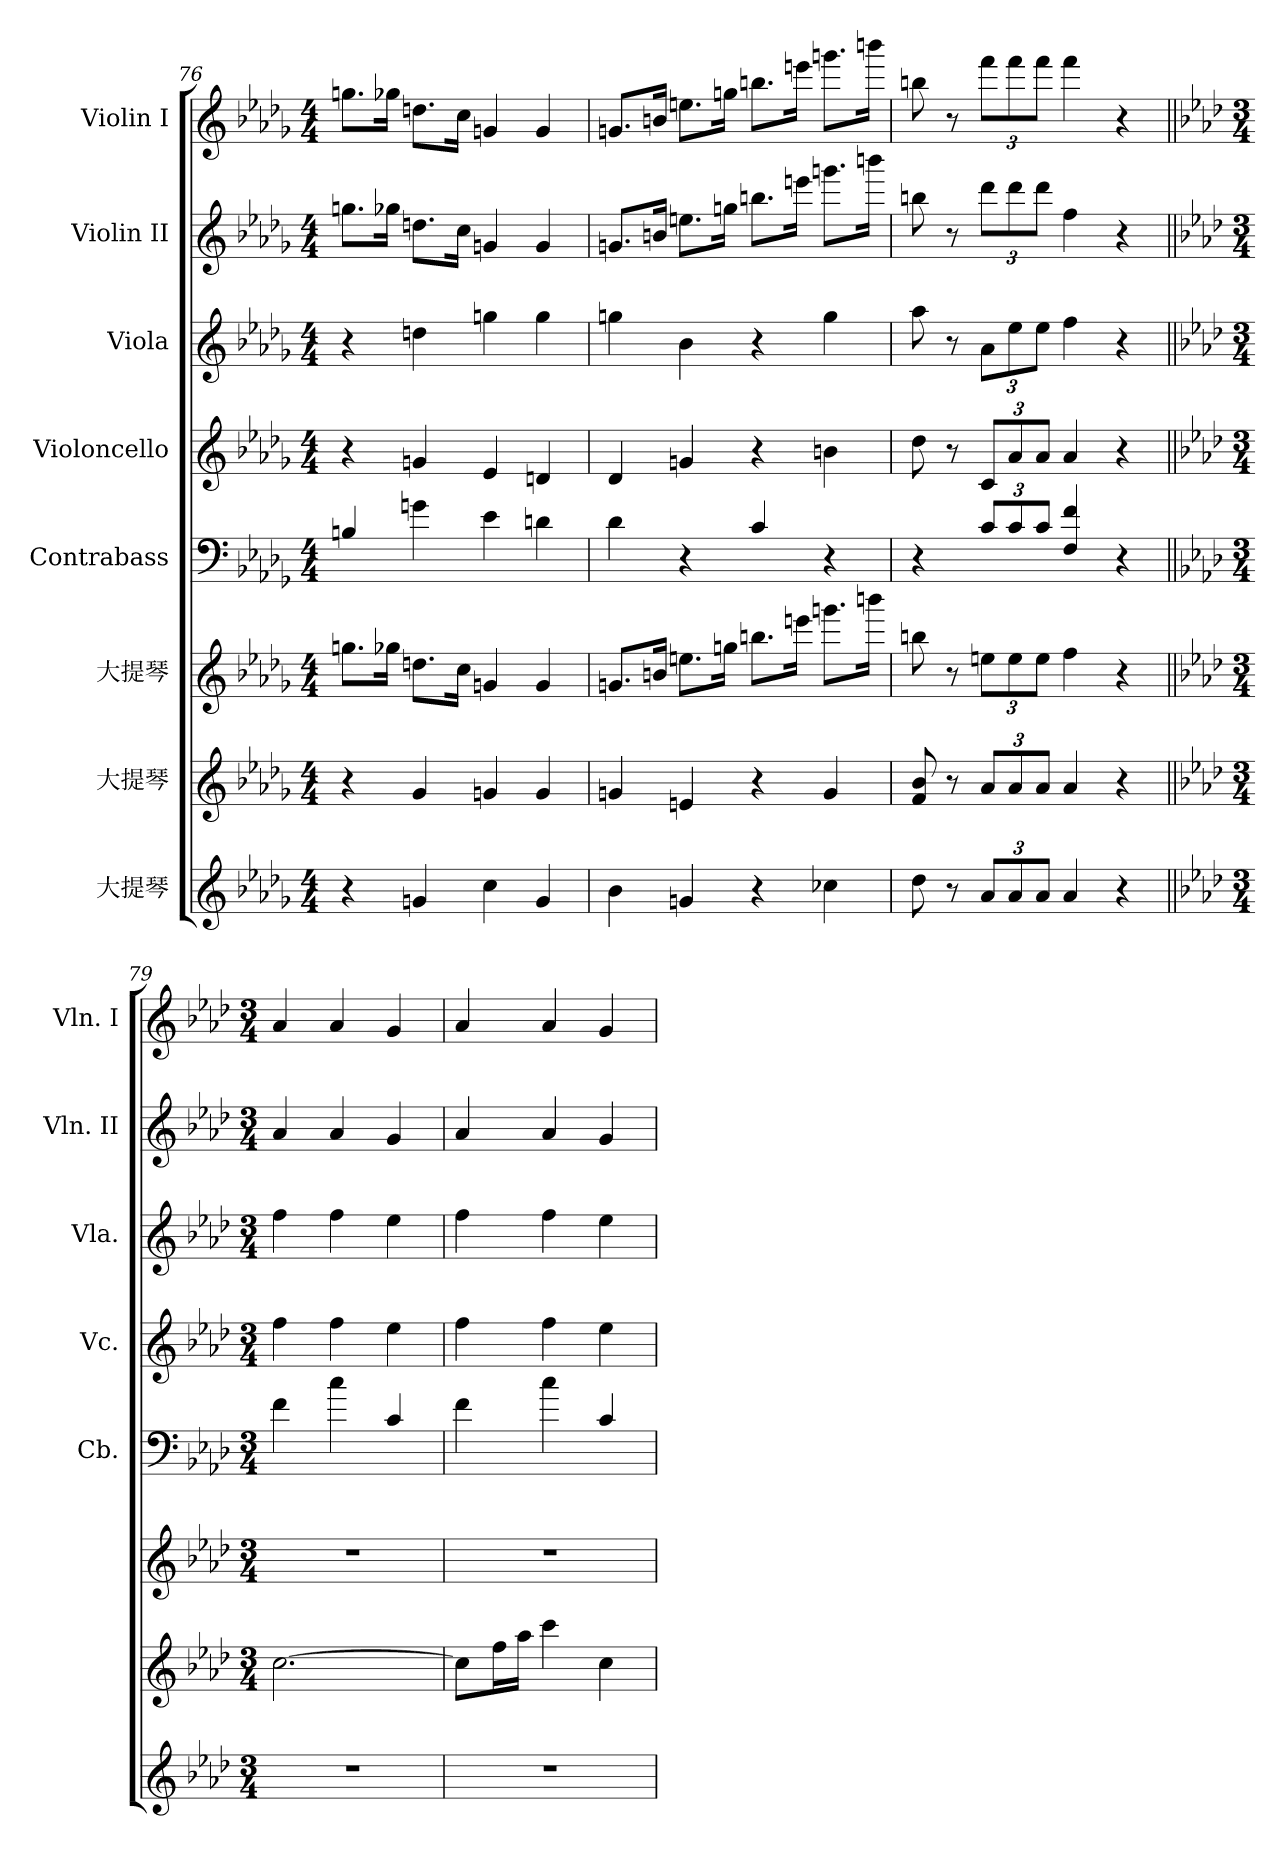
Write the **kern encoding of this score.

**kern	**kern	**kern	**kern	**kern	**kern	**kern	**kern
*part8	*part7	*part6	*part5	*part4	*part3	*part2	*part1
*staff8	*staff7	*staff6	*staff5	*staff4	*staff3	*staff2	*staff1
*I"大提琴	*I"大提琴	*I"大提琴	*I"Contrabass	*I"Violoncello	*I"Viola	*I"Violin II	*I"Violin I
*	*	*	*I'Cb.	*I'Vc.	*I'Vla.	*I'Vln. II	*I'Vln. I
*clefG2	*clefG2	*clefG2	*clefF4	*clefG2	*clefG2	*clefG2	*clefG2
*	*	*	*ITrd7c12	*	*	*	*
*k[b-e-a-d-g-]	*k[b-e-a-d-g-]	*k[b-e-a-d-g-]	*k[b-e-a-d-g-]	*k[b-e-a-d-g-]	*k[b-e-a-d-g-]	*k[b-e-a-d-g-]	*k[b-e-a-d-g-]
*M4/4	*M4/4	*M4/4	*M4/4	*M4/4	*M4/4	*M4/4	*M4/4
=76	=76	=76	=76	=76	=76	=76	=76
4r	4r	8.ggn\L	4BBn/	4r	4r	8.ggn\L	8.ggn\L
.	.	16gg-X\Jk	.	.	.	16gg-X\Jk	16gg-X\Jk
4gn/	4g-/	8.ddn\L	4Gn\	4gn/	4ddn\	8.ddn\L	8.ddn\L
.	.	16cc\Jk	.	.	.	16cc\Jk	16cc\Jk
4cc\	4gn/	4gn/	4E-\	4e-/	4ggn\	4gn/	4gn/
4g/	4g/	4g/	4Dn\	4dn/	4gg\	4g/	4g/
=77	=77	=77	=77	=77	=77	=77	=77
4b-\	4gn/	8.gn/L	4D-\	4d-/	4ggn\	8.gn/L	8.gn/L
.	.	16bn/Jk	.	.	.	16bn/Jk	16bn/Jk
4gn/	4en/	8.een\L	4r	4gn/	4b-\	8.een\L	8.een\L
.	.	16ggn\Jk	.	.	.	16ggn\Jk	16ggn\Jk
4r	4r	8.bbn\L	4C/	4r	4r	8.bbn\L	8.bbn\L
.	.	16eeen\Jk	.	.	.	16eeen\Jk	16eeen\Jk
4cc-X\	4g/	8.gggn\L	4r	4bn\	4gg\	8.gggn\L	8.gggn\L
.	.	16bbbn\Jk	.	.	.	16bbbn\Jk	16bbbn\Jk
!!LO:PB:g=z
=78	=78	=78	=78	=78	=78	=78	=78
8dd-\	8f/ 8b-/	8bbn\	4r	8dd-\	8aa-\	8bbn\	8bbn\
8r	8r	8r	.	8r	8r	8r	8r
*Xbrackettup	*Xbrackettup	*Xbrackettup	*Xbrackettup	*Xbrackettup	*Xbrackettup	*Xbrackettup	*Xbrackettup
12a-/L	12a-/L	12een\L	12C/L	12c/L	12a-\L	12ddd-\L	12fff\L
12a-/	12a-/	12ee\	12C/	12a-/	12ee-\	12ddd-\	12fff\
12a-/J	12a-/J	12ee\J	12C/J	12a-/J	12ee-\J	12ddd-\J	12fff\J
4a-/	4a-/	4ff\	4FF/ 4F/	4a-/	4ff\	4ff\	4fff\
4r	4r	4r	4r	4r	4r	4r	4r
=79||	=79||	=79||	=79||	=79||	=79||	=79||	=79||
*k[b-e-a-d-]	*k[b-e-a-d-]	*k[b-e-a-d-]	*k[b-e-a-d-]	*k[b-e-a-d-]	*k[b-e-a-d-]	*k[b-e-a-d-]	*k[b-e-a-d-]
*M3/4	*M3/4	*M3/4	*M3/4	*M3/4	*M3/4	*M3/4	*M3/4
2.r	[2.cc\	2.r	4F\	4ff\	4ff\	4a-/	4a-/
.	.	.	4c\	4ff\	4ff\	4a-/	4a-/
.	.	.	4C/	4ee-\	4ee-\	4g/	4g/
=80	=80	=80	=80	=80	=80	=80	=80
2.r	8cc\L]	2.r	4F\	4ff\	4ff\	4a-/	4a-/
.	16ff\L	.	.	.	.	.	.
.	16aa-\JJ	.	.	.	.	.	.
.	4ccc\	.	4c\	4ff\	4ff\	4a-/	4a-/
.	4cc\	.	4C/	4ee-\	4ee-\	4g/	4g/
=	=	=	=	=	=	=	=
*-	*-	*-	*-	*-	*-	*-	*-
